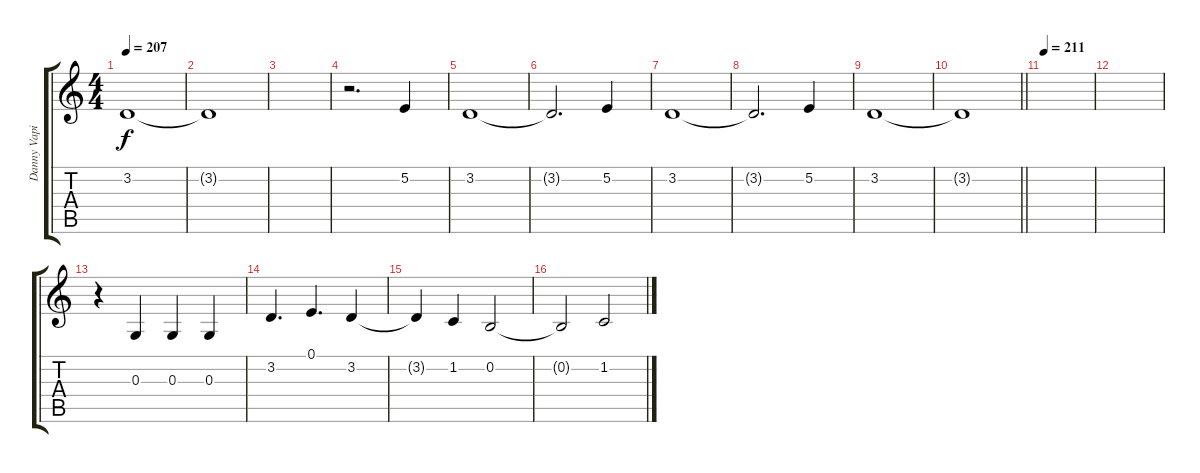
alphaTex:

\track ("Danny Vapid" "Danny Vapi") {instrument tenorsax}
\staff {score tabs}
\tuning (E4 B3 G3 D3 A2 E2) {hide}
\ts (4 4)
\tempo 207
\clef g2
\ks c
3.2.1{dy f} |
3.2{t}.1 |
|
r.2{d} 5.2.4 |
3.2.1 |
3.2{t}.2{d} 5.2.4 |
3.2.1 |
3.2{t}.2{d} 5.2.4 |
3.2.1 |
\barLineRight lightlight
3.2{t}.1 |
\section ("" "")
\tempo 211
|
|
r.4 0.3.4 0.3.4 0.3.4 |
3.2.4{d} 0.1.4{d} 3.2.4 |
3.2{t}.4 1.2.4 0.2.2 |
0.2{t}.2 1.2.2
